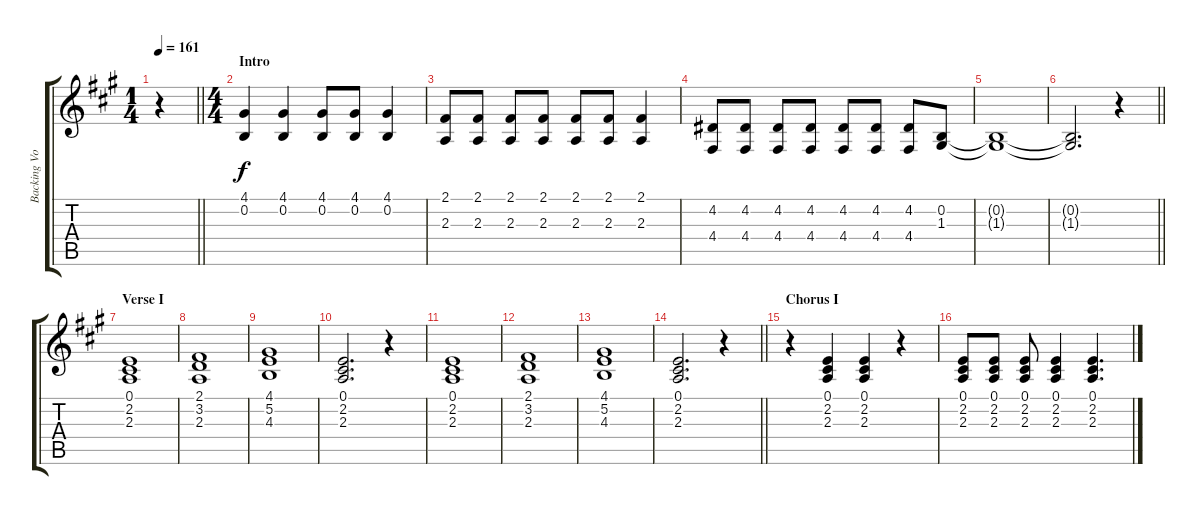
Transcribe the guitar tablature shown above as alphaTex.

\track ("Backing Vocals" "Backing Vo") {instrument sopranosax}
\staff {score tabs}
\tuning (E4 B3 G3 D3 A2 E2) {hide}
\ts (1 4)
\tempo 161
\clef g2
\barLineRight lightlight
\ks a
r.4{dy f instrument sopranosax} |
\ts (4 4)
\section ("" "Intro")
(4.1 0.2).4 (4.1 0.2).4 (4.1 0.2).8 (4.1 0.2).8 (4.1 0.2).4 |
(2.1 2.3).8 (2.1 2.3).8 (2.1 2.3).8 (2.1 2.3).8 (2.1 2.3).8 (2.1 2.3).8 (2.1 2.3).4 |
(4.2 4.4).8 (4.2 4.4).8 (4.2 4.4).8 (4.2 4.4).8 (4.2 4.4).8 (4.2 4.4).8 (4.2 4.4).8 (0.2 1.3).8 |
(0.2{t} 1.3{t}).1 |
\barLineRight lightlight
(0.2{t} 1.3{t}).2{d} r.4 |
\section ("" "Verse I")
(0.1 2.2 2.3).1 |
(2.1 3.2 2.3).1 |
(4.1 5.2 4.3).1 |
(0.1 2.2 2.3).2{d} r.4 |
(0.1 2.2 2.3).1 |
(2.1 3.2 2.3).1 |
(4.1 5.2 4.3).1 |
\barLineRight lightlight
(0.1 2.2 2.3).2{d} r.4 |
\section ("" "Chorus I")
r.4 (0.1 2.2 2.3).4 (0.1 2.2 2.3).4 r.4 |
(0.1 2.2 2.3).8 (0.1 2.2 2.3).8 (0.1 2.2 2.3).8 (0.1 2.2 2.3).4 (0.1 2.2 2.3).4{d}
